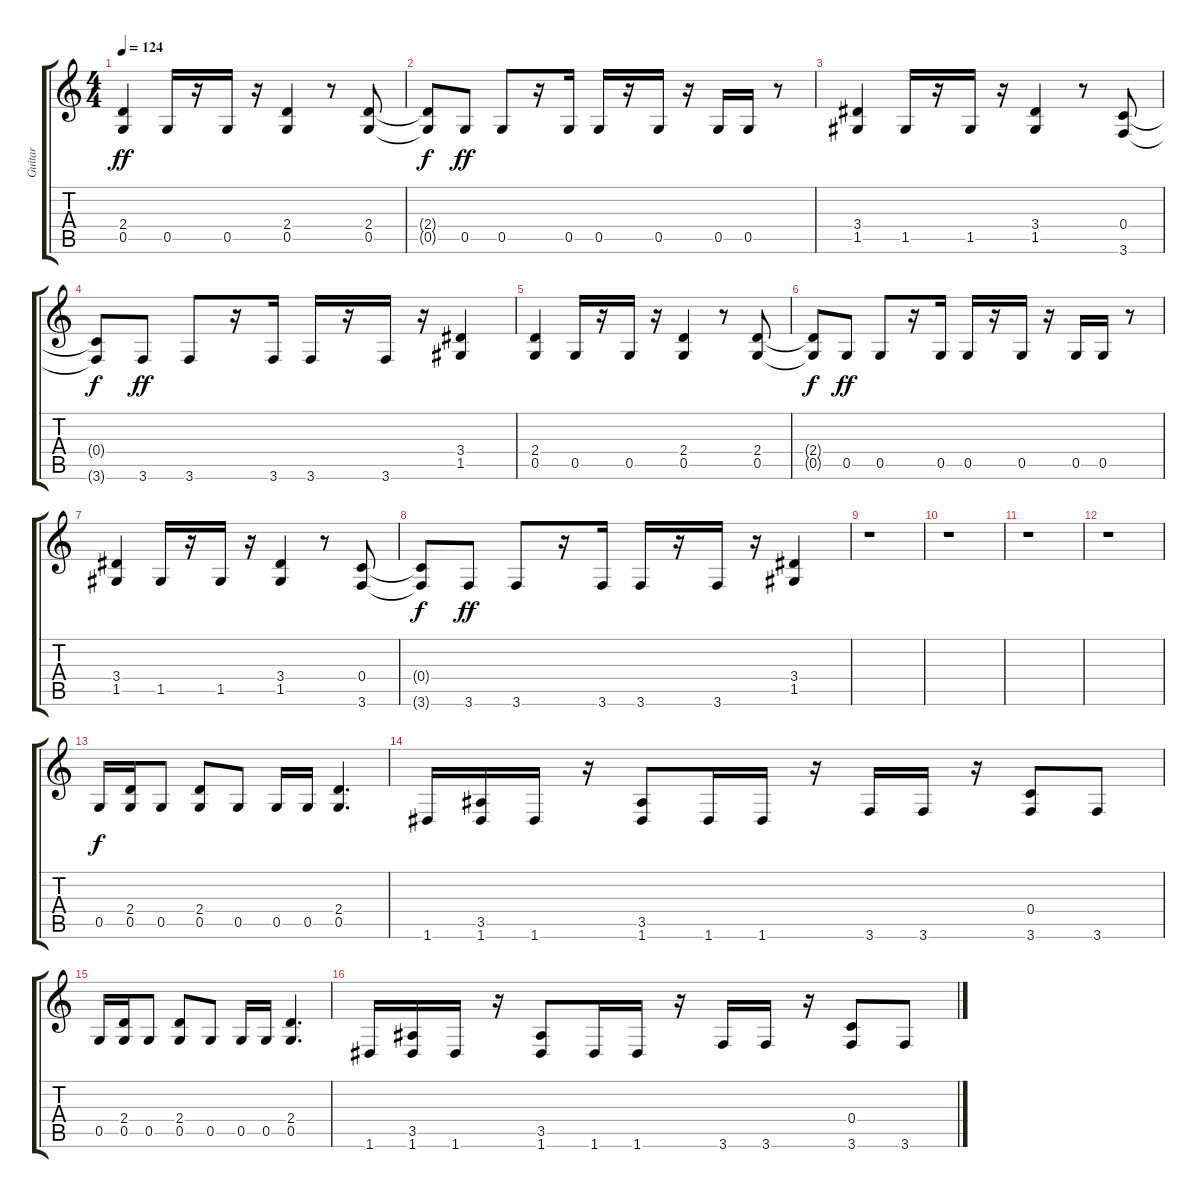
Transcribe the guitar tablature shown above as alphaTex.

\track ("Guitar" "Guitar") {instrument distortionguitar}
\staff {score tabs}
\tuning (D4 A3 F3 C3 G2 D2) {hide}
\ts (4 4)
\tempo 124
\clef g2
\ks c
(2.4 0.5).4{dy ff} 0.5.16 r.16 0.5.16 r.16 (2.4 0.5).4 r.8 (2.4 0.5).8 |
(2.4{t} 0.5{t}).8{dy f} 0.5.8{dy ff} 0.5.8 r.16 0.5.16 0.5.16 r.16 0.5.16 r.16 0.5.16 0.5.16 r.8 |
(3.4 1.5).4 1.5.16 r.16 1.5.16 r.16 (3.4 1.5).4 r.8 (0.4 3.6).8 |
(0.4{t} 3.6{t}).8{dy f} 3.6.8{dy ff} 3.6.8 r.16 3.6.16 3.6.16 r.16 3.6.16 r.16 (3.4 1.5).4 |
(2.4 0.5).4 0.5.16 r.16 0.5.16 r.16 (2.4 0.5).4 r.8 (2.4 0.5).8 |
(2.4{t} 0.5{t}).8{dy f} 0.5.8{dy ff} 0.5.8 r.16 0.5.16 0.5.16 r.16 0.5.16 r.16 0.5.16 0.5.16 r.8 |
(3.4 1.5).4 1.5.16 r.16 1.5.16 r.16 (3.4 1.5).4 r.8 (0.4 3.6).8 |
(0.4{t} 3.6{t}).8{dy f} 3.6.8{dy ff} 3.6.8 r.16 3.6.16 3.6.16 r.16 3.6.16 r.16 (3.4 1.5).4 |
r.1 |
r.1 |
r.1 |
r.1 |
0.5.16{dy f} (2.4 0.5).16 0.5.8 (2.4 0.5).8 0.5.8 0.5.16 0.5.16 (2.4 0.5).4{d} |
1.6.16 (3.5 1.6).16 1.6.16 r.16 (3.5 1.6).8 1.6.16 1.6.16 r.16 3.6.16 3.6.16 r.16 (0.4 3.6).8 3.6.8 |
0.5.16 (2.4 0.5).16 0.5.8 (2.4 0.5).8 0.5.8 0.5.16 0.5.16 (2.4 0.5).4{d} |
1.6.16 (3.5 1.6).16 1.6.16 r.16 (3.5 1.6).8 1.6.16 1.6.16 r.16 3.6.16 3.6.16 r.16 (0.4 3.6).8 3.6.8
